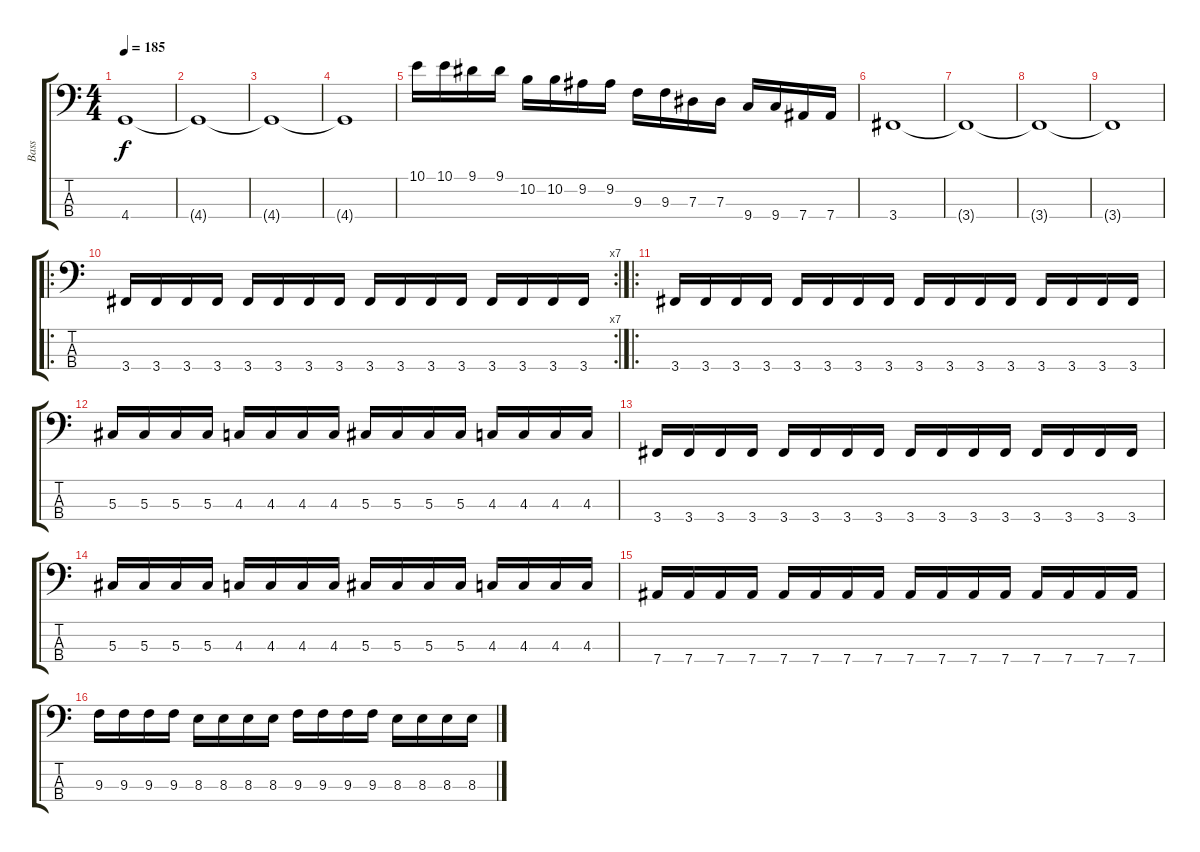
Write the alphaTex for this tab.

\track ("Bass" "Bass") {instrument electricbasspick}
\staff {score tabs}
\tuning (Gb2 Db2 Ab1 Eb1) {hide}
\ts (4 4)
\tempo 185
\clef f4
\ks c
4.4.1{dy f} |
4.4{t}.1 |
4.4{t}.1 |
4.4{t}.1 |
10.1.16 10.1.16 9.1.16 9.1.16 10.2.16 10.2.16 9.2.16 9.2.16 9.3.16 9.3.16 7.3.16 7.3.16 9.4.16 9.4.16 7.4.16 7.4.16 |
3.4.1 |
3.4{t}.1 |
3.4{t}.1 |
3.4{t}.1 |
\ro
\rc 7
3.4.16 3.4.16 3.4.16 3.4.16 3.4.16 3.4.16 3.4.16 3.4.16 3.4.16 3.4.16 3.4.16 3.4.16 3.4.16 3.4.16 3.4.16 3.4.16 |
\ro
3.4.16 3.4.16 3.4.16 3.4.16 3.4.16 3.4.16 3.4.16 3.4.16 3.4.16 3.4.16 3.4.16 3.4.16 3.4.16 3.4.16 3.4.16 3.4.16 |
5.3.16 5.3.16 5.3.16 5.3.16 4.3.16 4.3.16 4.3.16 4.3.16 5.3.16 5.3.16 5.3.16 5.3.16 4.3.16 4.3.16 4.3.16 4.3.16 |
3.4.16 3.4.16 3.4.16 3.4.16 3.4.16 3.4.16 3.4.16 3.4.16 3.4.16 3.4.16 3.4.16 3.4.16 3.4.16 3.4.16 3.4.16 3.4.16 |
5.3.16 5.3.16 5.3.16 5.3.16 4.3.16 4.3.16 4.3.16 4.3.16 5.3.16 5.3.16 5.3.16 5.3.16 4.3.16 4.3.16 4.3.16 4.3.16 |
7.4.16 7.4.16 7.4.16 7.4.16 7.4.16 7.4.16 7.4.16 7.4.16 7.4.16 7.4.16 7.4.16 7.4.16 7.4.16 7.4.16 7.4.16 7.4.16 |
9.3.16 9.3.16 9.3.16 9.3.16 8.3.16 8.3.16 8.3.16 8.3.16 9.3.16 9.3.16 9.3.16 9.3.16 8.3.16 8.3.16 8.3.16 8.3.16
